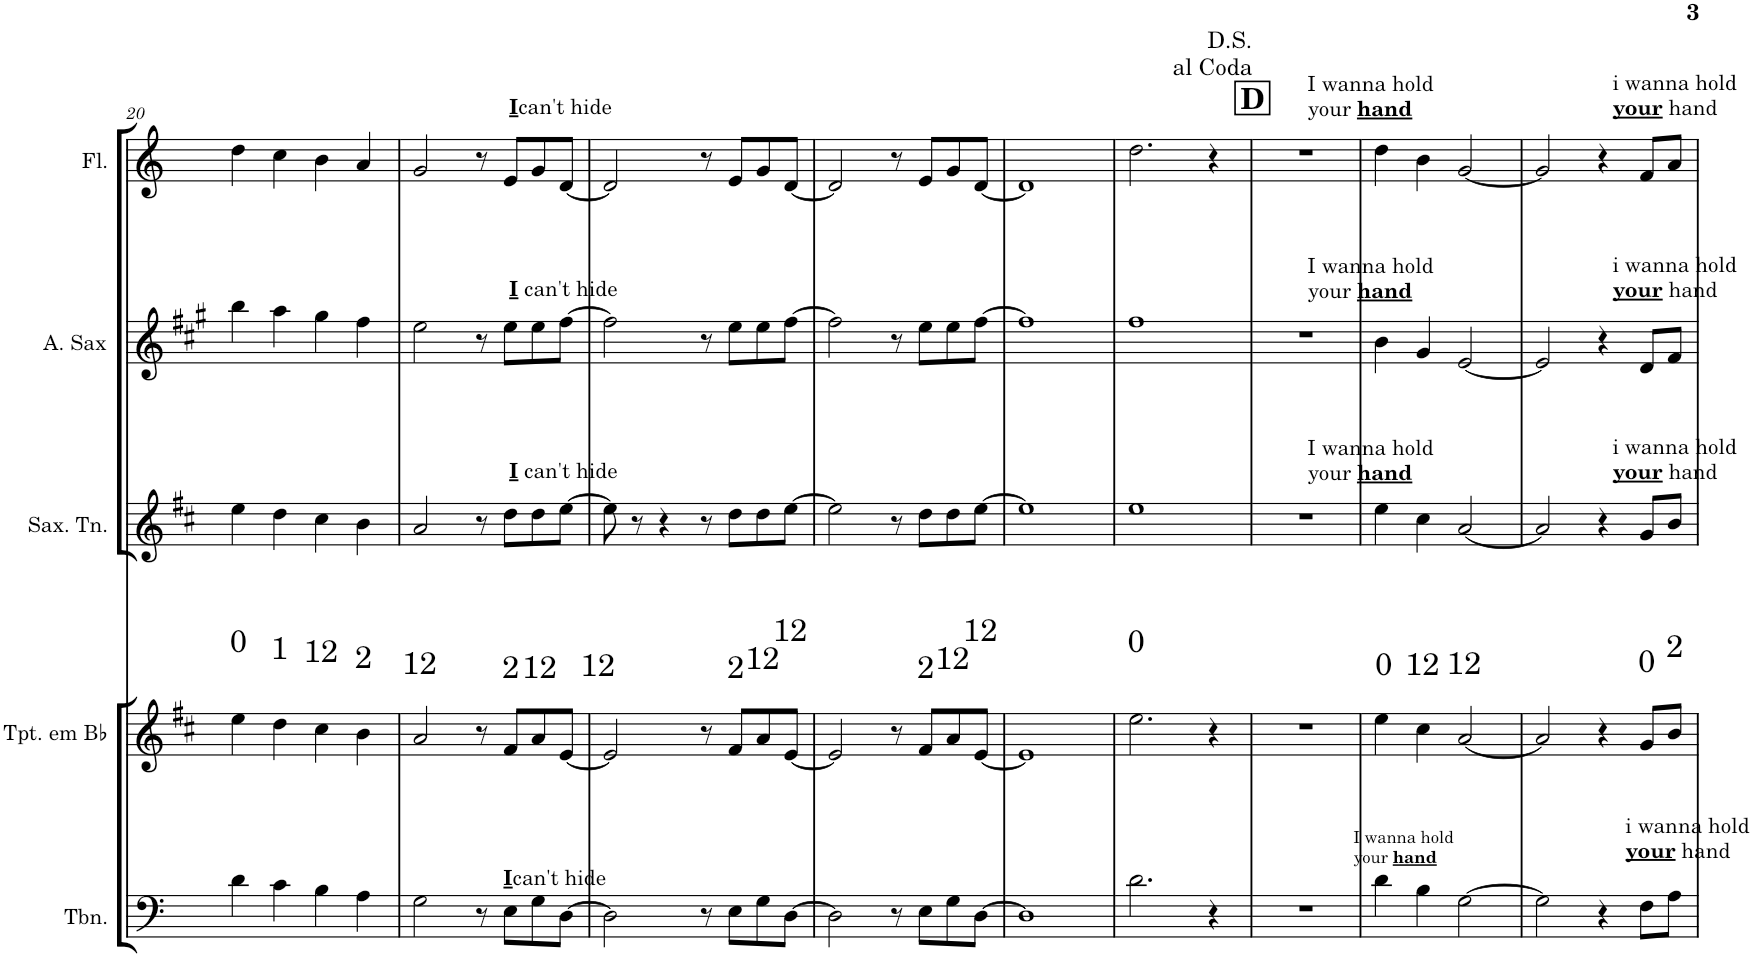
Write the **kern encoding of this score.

**kern	**kern	**kern	**kern	**kern
*part5	*part4	*part3	*part2	*part1
*staff5	*staff4	*staff3	*staff2	*staff1
*I"Trombone	*I"Trompete em Bb	*I"Saxofone Tenor	*I"Saxofone Alto	*I"Flauta Transversal
*I'Tbn.	*I'Tpt. em Bb	*I'Sax. Tn.	*	*I'Fl.
!!LO:PB:g=z
*clefF4	*clefG2	*clefG2	*clefG2	*clefG2
*	*Trd1c2	*Trd8c14	*Trd5c9	*
*k[]	*k[f#c#]	*k[f#c#]	*k[f#c#g#]	*k[]
*M4/4	*M4/4	*M4/4	*M4/4	*M4/4
=20	=20	=20	=20	=20
4d\	4ee\	4ee\	4bb\	4dd\
4c\	4dd\	4dd\	4aa\	4cc\
4B\	4cc#\	4cc#\	4gg#\	4b\
4A\	4b\	4b\	4ff#\	4a/
=21	=21	=21	=21	=21
2G\	2a/	2a/	2ee\	2g/
8r	8r	8r	8r	8r
!	!	!	!	!LO:TX:a:B:t=I
!	!	!	!	!LO:TX:a:t=can't hide
!	!	!	!LO:TX:a:B:t=I	!
!	!	!	!LO:TX:a:t=can't hide	!
!	!	!LO:TX:a:B:t=I	!	!
!	!	!LO:TX:a:t=can't hide	!	!
!LO:TX:a:B:t=I	!	!	!	!
!LO:TX:a:t=can't hide	!	!	!	!
8E\L	8f#/L	8dd\L	8ee\L	8e/L
8G\	8a/	8dd\	8ee\	8g/
[8D\J	[8e/J	[8ee\J	[8ff#\J	[8d/J
=22	=22	=22	=22	=22
2D\]	2e/]	8ee\]	2ff#\]	2d/]
.	.	8r	.	.
.	.	4r	.	.
8r	8r	8r	8r	8r
8E\L	8f#/L	8dd\L	8ee\L	8e/L
8G\	8a/	8dd\	8ee\	8g/
[8D\J	[8e/J	[8ee\J	[8ff#\J	[8d/J
=23	=23	=23	=23	=23
2D\]	2e/]	2ee\]	2ff#\]	2d/]
8r	8r	8r	8r	8r
8E\L	8f#/L	8dd\L	8ee\L	8e/L
8G\	8a/	8dd\	8ee\	8g/
[8D\J	[8e/J	[8ee\J	[8ff#\J	[8d/J
=24	=24	=24	=24	=24
1D]	1e]	1ee]	1ff#]	1d]
=25	=25	=25	=25	=25
2.d\	2.ee\	1ee	1ff#	2.dd\
4r	4r	.	.	4r
!	!	!	!	!LO:TX:a:t=D.S. \nal Coda
!!LO:REH:place=s1:a:B:cj:fs=14:t=D
=26	=26	=26	=26	=26
1r	1r	1r	1r	1r
=27	=27	=27	=27	=27
!	!	!	!	!LO:TX:a:t=I wanna hold
!	!	!	!	!LO:TX:a:t=your
!	!	!	!	!LO:TX:a:B:t=hand
!	!	!	!LO:TX:a:t=I wanna hold	!
!	!	!	!LO:TX:a:t=your	!
!	!	!	!LO:TX:a:B:t=hand	!
!	!	!LO:TX:a:t=I wanna hold	!	!
!	!	!LO:TX:a:t=your	!	!
!	!	!LO:TX:a:B:t=hand	!	!
!LO:TX:a:t=I wanna hold	!	!	!	!
!LO:TX:a:t=your	!	!	!	!
!LO:TX:a:B:t=hand	!	!	!	!
4d\	4ee\	4ee\	4b\	4dd\
4B\	4cc#\	4cc#\	4g#/	4b\
[2G\	[2a/	[2a/	[2e/	[2g/
=28	=28	=28	=28	=28
2G\]	2a/]	2a/]	2e/]	2g/]
4r	4r	4r	4r	4r
!	!	!	!	!LO:TX:a:t=i wanna hold
!	!	!	!	!LO:TX:a:B:t=your
!	!	!	!	!LO:TX:a:t=hand
!	!	!	!LO:TX:a:t=i wanna hold	!
!	!	!	!LO:TX:a:B:t=your	!
!	!	!	!LO:TX:a:t=hand	!
!	!	!LO:TX:a:t=i wanna hold	!	!
!	!	!LO:TX:a:B:t=your	!	!
!	!	!LO:TX:a:t=hand	!	!
!LO:TX:a:t=i wanna hold	!	!	!	!
!LO:TX:a:B:t=your	!	!	!	!
!LO:TX:a:t=hand	!	!	!	!
8F\L	8g/L	8g/L	8d/L	8f/L
8A\J	8b/J	8b/J	8f#/J	8a/J
=	=	=	=	=
*-	*-	*-	*-	*-
